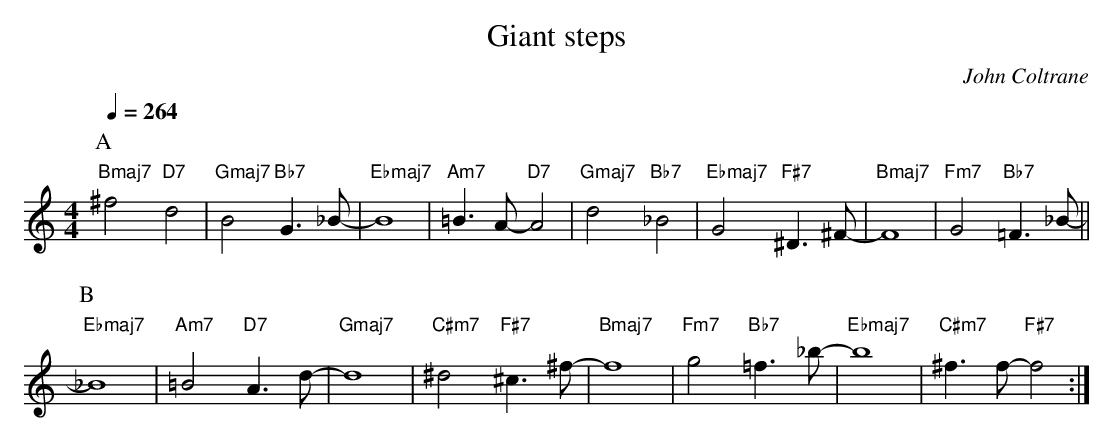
X:1
T: Giant steps
M: 4/4
L: 1/4
C: John Coltrane
Q: 1/4=264
K: C
P: A
"Bmaj7"^f2"D7"d2 | "Gmaj7"B2"Bb7"G>_B- | "Ebmaj7"B4 | "Am7"=B>A-"D7"A2 |\
"Gmaj7"d2"Bb7"_B2 | "Ebmaj7"G2"F#7"^D>^F- | "Bmaj7"F4 | "Fm7"G2"Bb7"=F>_B- ||
P: B
"Ebmaj7"_B4 | "Am7"=B2"D7"A>d- | "Gmaj7"d4 | "C#m7"^d2"F#7"^c>^f- |\
"Bmaj7"f4 | "Fm7"g2"Bb7"=f>_b- | "Ebmaj7"b4 | "C#m7"^f>f-"F#7"f2 :|
